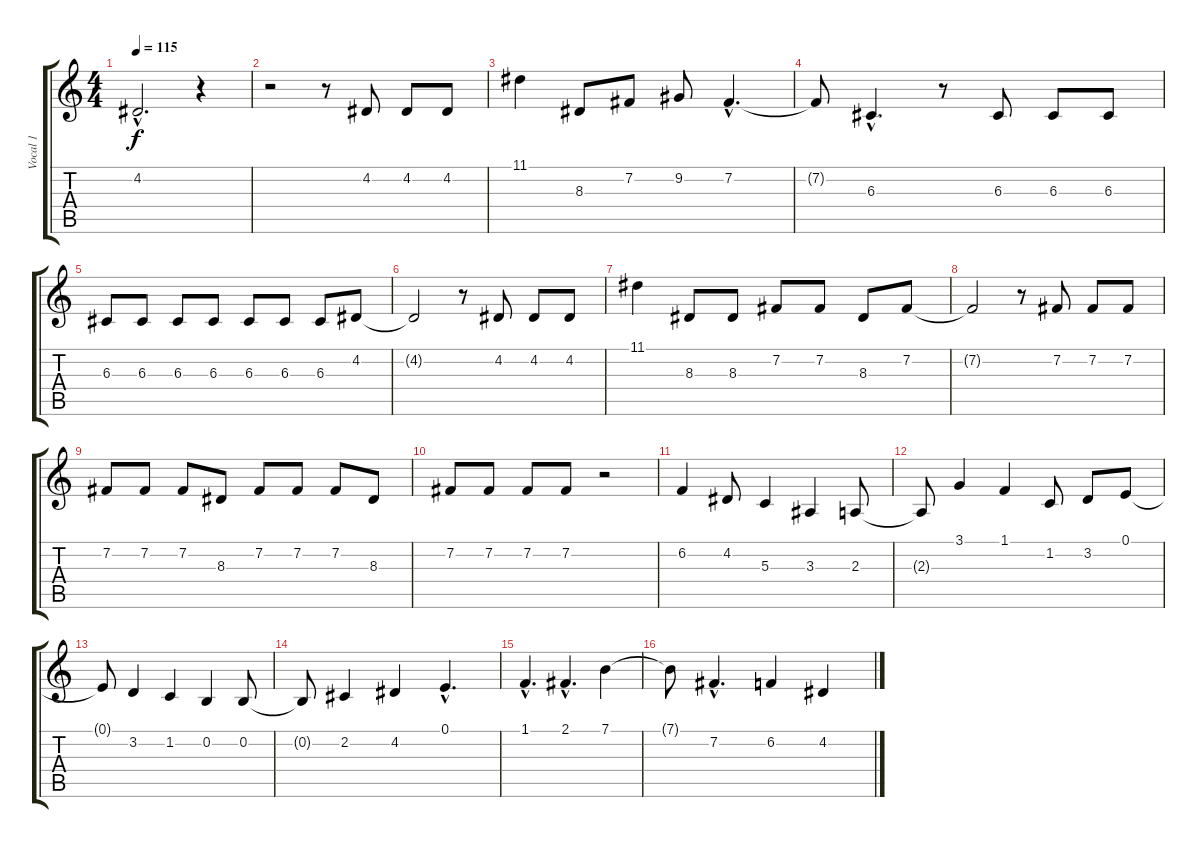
\track ("Vocal 1" "Vocal 1") {instrument lead2sawtooth}
\staff {score tabs}
\tuning (E4 B3 G3 D3 A2 E2) {hide}
\ts (4 4)
\tempo 115
\clef g2
\ks c
4.2{hac}.2{d dy f} r.4 |
r.2 r.8 4.2.8 4.2.8 4.2.8 |
11.1.4 8.3.8 7.2.8 9.2.8 7.2{hac}.4{d} |
7.2{t}.8 6.3{hac}.4{d} r.8 6.3.8 6.3.8 6.3.8 |
6.3.8 6.3.8 6.3.8 6.3.8 6.3.8 6.3.8 6.3.8 4.2.8 |
4.2{t}.2 r.8 4.2.8 4.2.8 4.2.8 |
11.1.4 8.3.8 8.3.8 7.2.8 7.2.8 8.3.8 7.2.8 |
7.2{t}.2 r.8 7.2.8 7.2.8 7.2.8 |
7.2.8 7.2.8 7.2.8 8.3.8 7.2.8 7.2.8 7.2.8 8.3.8 |
7.2.8 7.2.8 7.2.8 7.2.8 r.2 |
6.2.4 4.2.8 5.3.4 3.3.4 2.3.8 |
2.3{t}.8 3.1.4 1.1.4 1.2.8 3.2.8 0.1.8 |
0.1{t}.8 3.2.4 1.2.4 0.2.4 0.2.8 |
0.2{t}.8 2.2.4 4.2.4 0.1{hac}.4{d} |
1.1{hac}.4{d} 2.1{hac}.4{d} 7.1.4 |
7.1{t}.8 7.2{hac}.4{d} 6.2.4 4.2.4
